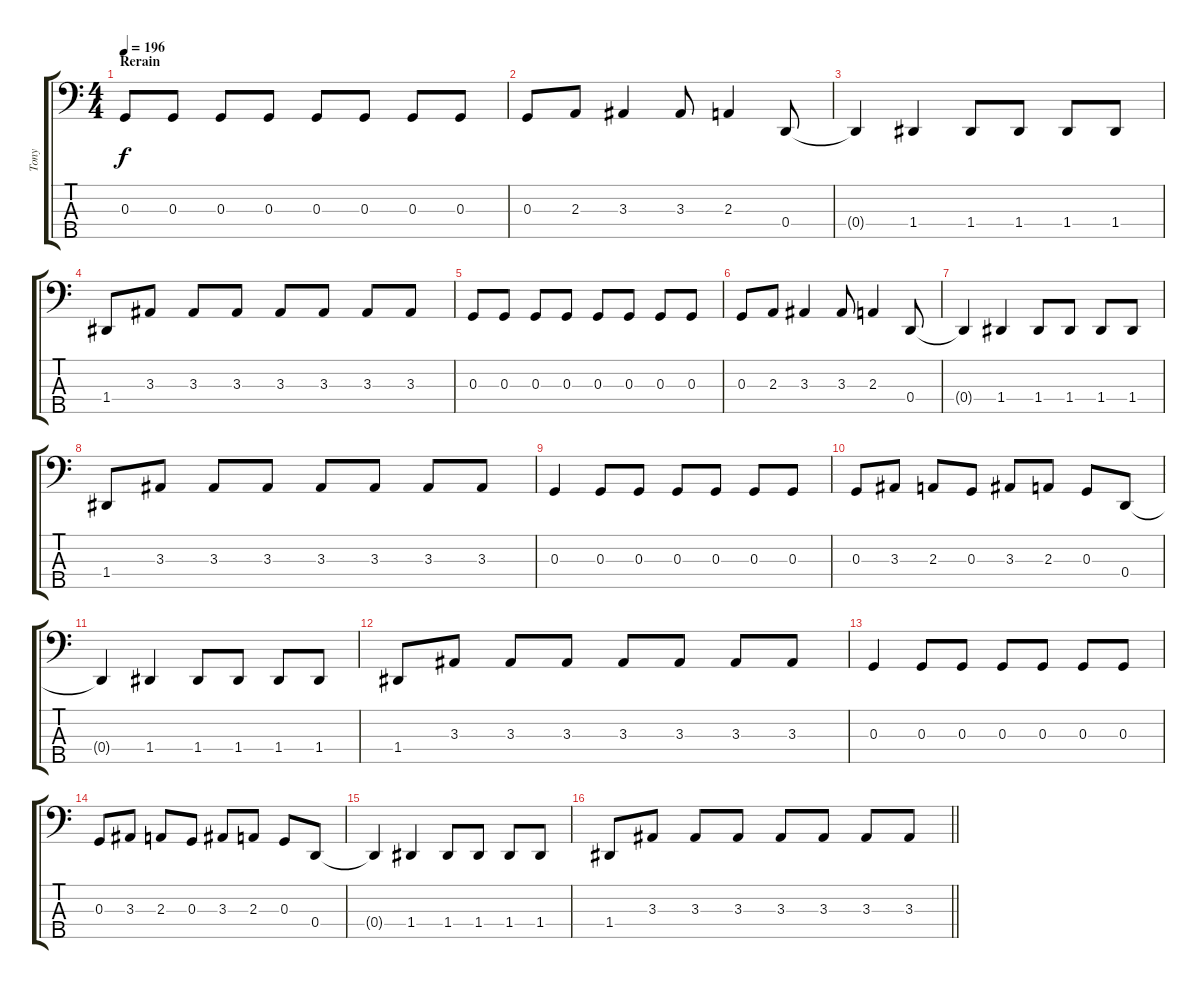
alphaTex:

\track ("Tony" "Tony") {instrument electricbasspick}
\staff {score tabs}
\tuning (F2 C2 G1 D1 A0) {hide}
\ts (4 4)
\section ("" "Rerain")
\tempo 196
\clef f4
\ks c
0.3.8{dy f} 0.3.8 0.3.8 0.3.8 0.3.8 0.3.8 0.3.8 0.3.8 |
0.3.8 2.3.8 3.3.4 3.3.8 2.3.4 0.4.8 |
0.4{t}.4 1.4.4 1.4.8 1.4.8 1.4.8 1.4.8 |
1.4.8 3.3.8 3.3.8 3.3.8 3.3.8 3.3.8 3.3.8 3.3.8 |
0.3.8 0.3.8 0.3.8 0.3.8 0.3.8 0.3.8 0.3.8 0.3.8 |
0.3.8 2.3.8 3.3.4 3.3.8 2.3.4 0.4.8 |
0.4{t}.4 1.4.4 1.4.8 1.4.8 1.4.8 1.4.8 |
1.4.8 3.3.8 3.3.8 3.3.8 3.3.8 3.3.8 3.3.8 3.3.8 |
0.3.4 0.3.8 0.3.8 0.3.8 0.3.8 0.3.8 0.3.8 |
0.3.8 3.3.8 2.3.8 0.3.8 3.3.8 2.3.8 0.3.8 0.4.8 |
0.4{t}.4 1.4.4 1.4.8 1.4.8 1.4.8 1.4.8 |
1.4.8 3.3.8 3.3.8 3.3.8 3.3.8 3.3.8 3.3.8 3.3.8 |
0.3.4 0.3.8 0.3.8 0.3.8 0.3.8 0.3.8 0.3.8 |
0.3.8 3.3.8 2.3.8 0.3.8 3.3.8 2.3.8 0.3.8 0.4.8 |
0.4{t}.4 1.4.4 1.4.8 1.4.8 1.4.8 1.4.8 |
\barLineRight lightlight
1.4.8 3.3.8 3.3.8 3.3.8 3.3.8 3.3.8 3.3.8 3.3.8
